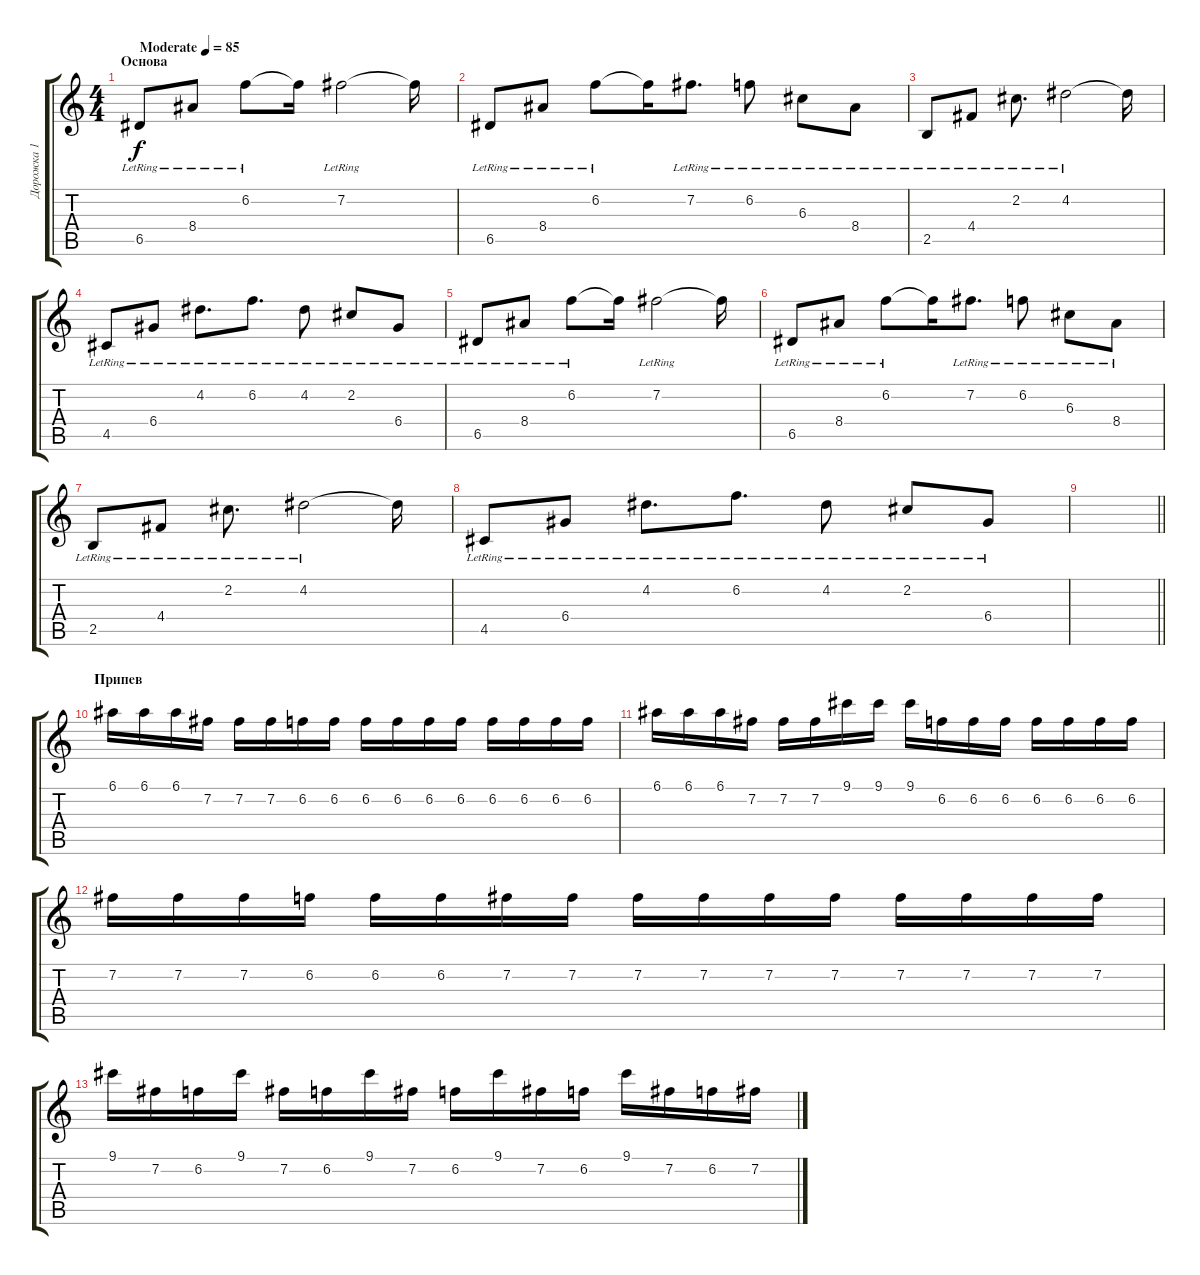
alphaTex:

\track ("Дорожка 1" "Дорожка 1") {instrument electricguitarjazz}
\staff {score tabs}
\tuning (E4 B3 G3 D3 A2 E2) {hide}
\ts (4 4)
\section ("" "Основа")
\tempo (85 "Moderate")
\clef g2
\ks c
6.5{lr}.8{dy f instrument electricguitarjazz} 8.4{lr}.8 6.2{lr}.8 6.2{t}.16 7.2{lr}.2 7.2{t}.16 |
6.5{lr}.8 8.4{lr}.8 6.2{lr}.8 6.2{t}.16 7.2{lr}.8{d} 6.2{lr}.8 6.3{lr}.8 8.4{lr}.8 |
2.5{lr}.8 4.4{lr}.8 2.2{lr}.8{d} 4.2{lr}.2 4.2{t}.16 |
4.5{lr}.8 6.4{lr}.8 4.2{lr}.8{d} 6.2{lr}.8{d} 4.2{lr}.8 2.2{lr}.8 6.4{lr}.8 |
6.5{lr}.8 8.4{lr}.8 6.2{lr}.8 6.2{t}.16 7.2{lr}.2 7.2{t}.16 |
6.5{lr}.8 8.4{lr}.8 6.2{lr}.8 6.2{t}.16 7.2{lr}.8{d} 6.2{lr}.8 6.3{lr}.8 8.4{lr}.8 |
2.5{lr}.8 4.4{lr}.8 2.2{lr}.8{d} 4.2{lr}.2 4.2{t}.16 |
4.5{lr}.8 6.4{lr}.8 4.2{lr}.8{d} 6.2{lr}.8{d} 4.2{lr}.8 2.2{lr}.8 6.4{lr}.8 |
\barLineRight lightlight
|
\section ("" "Припев")
6.1.16 6.1.16 6.1.16 7.2.16 7.2.16 7.2.16 6.2.16 6.2.16 6.2.16 6.2.16 6.2.16 6.2.16 6.2.16 6.2.16 6.2.16 6.2.16 |
6.1.16 6.1.16 6.1.16 7.2.16 7.2.16 7.2.16 9.1.16 9.1.16 9.1.16 6.2.16 6.2.16 6.2.16 6.2.16 6.2.16 6.2.16 6.2.16 |
7.2.16 7.2.16 7.2.16 6.2.16 6.2.16 6.2.16 7.2.16 7.2.16 7.2.16 7.2.16 7.2.16 7.2.16 7.2.16 7.2.16 7.2.16 7.2.16 |
9.1.16 7.2.16 6.2.16 9.1.16 7.2.16 6.2.16 9.1.16 7.2.16 6.2.16 9.1.16 7.2.16 6.2.16 9.1.16 7.2.16 6.2.16 7.2.16
